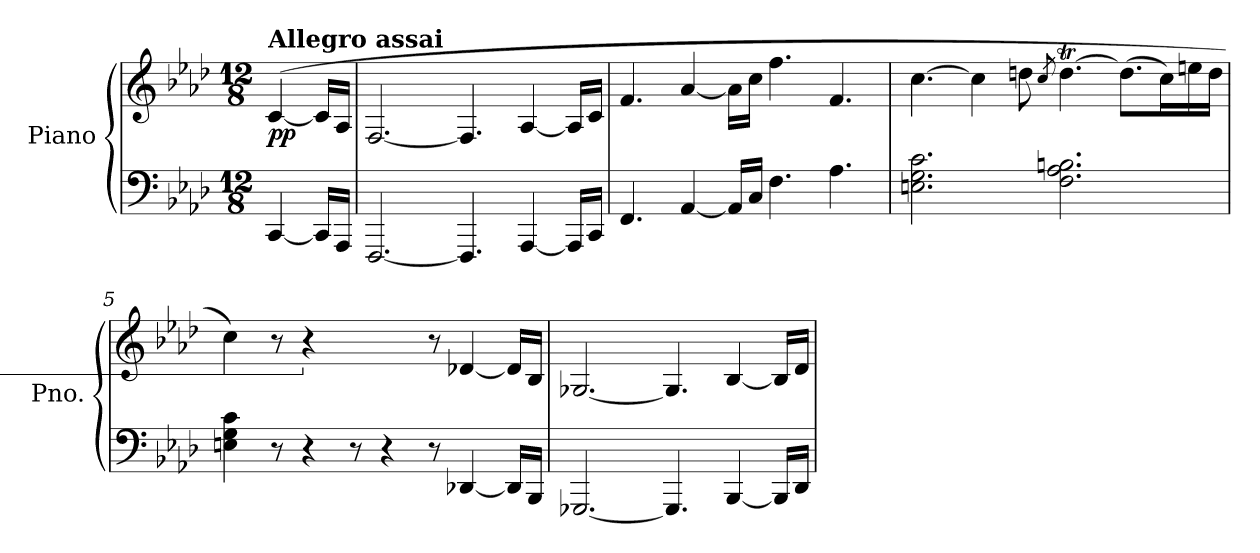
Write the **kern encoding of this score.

**kern	**kern	**dynam
*part1	*part1	*part1
*staff2	*staff1	*staff1/2
*I"Piano	*	*
*I'Pno.	*	*
*clefF4	*clefG2	*
*k[b-e-a-d-]	*k[b-e-a-d-]	*
*M12/8	*M12/8	*
=1	=1	=1
!	!LO:TX:a:B:t=Allegro assai	!
!	!	!LO:DY:b
[4CC/	(>[4c/	pp
16CC/LL]	16c/LL]	.
16AAA-/JJ	16A-/JJ	.
=2	=2	=2
[2.FFF/	[2.F/	.
4.FFF/]	4.F/]	.
[4AAA-/	[4A-/	.
16AAA-/LL]	16A-/LL]	.
16CC/JJ	16c/JJ	.
=3	=3	=3
4.FF/	4.f/	.
[4AA-/	[4a-/	.
16AA-/LL]	16a-\LL]	.
16C/JJ	16cc\JJ	.
4.F\	4.ff\	.
4.A-\	4.f/	.
=4	=4	=4
2.En\ 2.G\ 2.c\	[4.cc\	.
.	4cc\]	.
.	8ddn\	.
.	8qcc/	.
2.F\ 2.A-\ 2.Bn\	[4.ddt\	.
.	(>8.ddTTT\L]	.
.	16cc\L)	.
.	16een\	.
.	16dd\JJ	.
!!LO:LB:g=z
=5	=5	=5
4En\ 4G\ 4c\	4cc\)	.
8r	8r	.
!	!LO:N:vis=2.	!
4r	8%5r	.
8r	.	.
4r	.	.
8r	8r	.
[4DD-X/	[4d-X/	.
16DD-/LL]	16d-/LL]	.
16BBB-/JJ	16B-/JJ	.
=6	=6	=6
[2.GGG-X/	[2.G-X/	.
4.GGG-/]	4.G-/]	.
[4BBB-/	[4B-/	.
16BBB-/LL]	16B-/LL]	.
16DD-/JJ	16d-/JJ	.
=	=	=
*-	*-	*-
